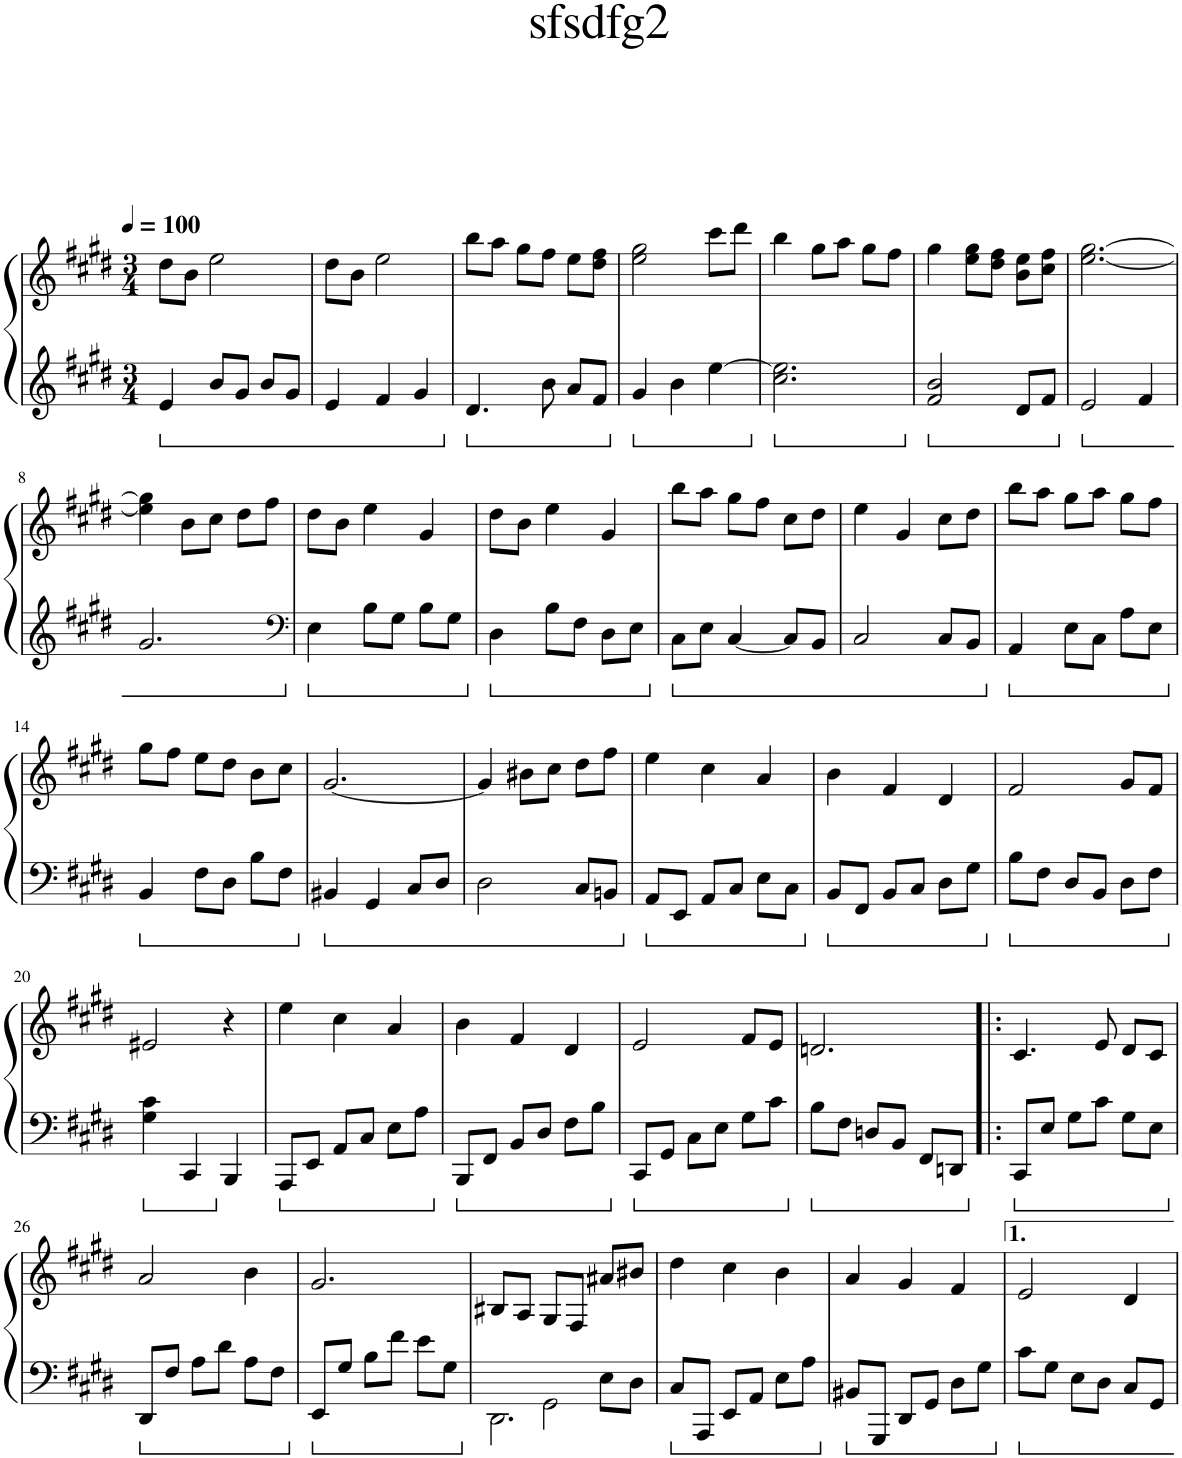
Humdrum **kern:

**kern	**kern
*part1	*part1
*staff2	*staff1
*I"Piano	*
*I'Pno.	*
*clefG2	*clefG2
*k[f#c#g#d#]	*k[f#c#g#d#]
*M3/4	*M3/4
*MM100	*MM100
=1	=1
4e/	8dd#\L
.	8b\J
8b/L	2ee\
8g#/J	.
8b/L	.
8g#/J	.
=2	=2
4e/	8dd#\L
.	8b\J
4f#/	2ee\
4g#/	.
=3	=3
4.d#/	8bb\L
.	8aa\J
.	8gg#\L
8b\	8ff#\J
8a/L	8ee\L
8f#/J	8dd#\ 8ff#\J
=4	=4
4g#/	2ee\ 2gg#\
4b\	.
[4ee\	8ccc#\L
.	8ddd#\J
=5	=5
2.cc#\ 2.ee\]	4bb\
.	8gg#\L
.	8aa\J
.	8gg#\L
.	8ff#\J
=6	=6
2f#/ 2b/	4gg#\
.	8ee\ 8gg#\L
.	8dd#\ 8ff#\J
8d#/L	8b\ 8ee\L
8f#/J	8cc#\ 8ff#\J
=7	=7
2e/	[2.ee\ [2.gg#\
4f#/	.
!!LO:LB:g=z
=8	=8
2.g#/	4ee\] 4gg#\]
.	8b\L
.	8cc#\J
.	8dd#\L
.	8ff#\J
=9	=9
*clefF4	*
4E\	8dd#\L
.	8b\J
8B\L	4ee\
8G#\J	.
8B\L	4g#/
8G#\J	.
=10	=10
4D#\	8dd#\L
.	8b\J
8B\L	4ee\
8F#\J	.
8D#\L	4g#/
8E\J	.
=11	=11
8C#\L	8bb\L
8E\J	8aa\J
[4C#/	8gg#\L
.	8ff#\J
8C#/L]	8cc#\L
8BB/J	8dd#\J
=12	=12
2C#/	4ee\
.	4g#/
8C#/L	8cc#\L
8BB/J	8dd#\J
=13	=13
4AA/	8bb\L
.	8aa\J
8E\L	8gg#\L
8C#\J	8aa\J
8A\L	8gg#\L
8E\J	8ff#\J
!!LO:LB:g=z
=14	=14
4BB/	8gg#\L
.	8ff#\J
8F#\L	8ee\L
8D#\J	8dd#\J
8B\L	8b\L
8F#\J	8cc#\J
=15	=15
4BB#X/	[2.g#/
4GG#/	.
8C#/L	.
8D#/J	.
=16	=16
2D#\	4g#/]
.	8b#X\L
.	8cc#\J
8C#/L	8dd#\L
8BBn/J	8ff#\J
=17	=17
8AA/L	4ee\
8EE/J	.
8AA/L	4cc#\
8C#/J	.
8E\L	4a/
8C#\J	.
=18	=18
8BB/L	4b\
8FF#/J	.
8BB/L	4f#/
8C#/J	.
8D#\L	4d#/
8G#\J	.
=19	=19
8B\L	2f#/
8F#\J	.
8D#/L	.
8BB/J	.
8D#\L	8g#/L
8F#\J	8f#/J
!!LO:LB:g=z
=20	=20
4G#\ 4c#\	2e#X/
4CC#/	.
4BBB/	4r
=21	=21
8AAA/L	4ee\
8EE/J	.
8AA/L	4cc#\
8C#/J	.
8E\L	4a/
8A\J	.
=22	=22
8BBB/L	4b\
8FF#/J	.
8BB/L	4f#/
8D#/J	.
8F#\L	4d#/
8B\J	.
=23	=23
8CC#/L	2e/
8GG#/J	.
8C#\L	.
8E\J	.
8G#\L	8f#/L
8c#\J	8e/J
=24	=24
8B\L	2.dn/
8F#\J	.
8Dn/L	.
8BB/J	.
8FF#/L	.
8DDn/J	.
=25!|:	=25!|:
8CC#/L	4.c#/
8E/J	.
8G#\L	.
8c#\J	8e/
8G#\L	8d#/L
8E\J	8c#/J
!!LO:LB:g=z
=26	=26
8DD#/L	2a/
8F#/J	.
8A\L	.
8d#\J	.
8A\L	4b\
8F#\J	.
=27	=27
8EE/L	2.g#/
8G#/J	.
8B\L	.
8f#\J	.
8e\L	.
8G#\J	.
=28	=28
*^	*
*	*^	*
2.DD#\	4ryy	2ryy	8B#X/L
.	.	.	8A/J
.	2GG#\	.	8G#/L
.	.	.	8F#/J
.	.	8E\L	8a#X/L
.	.	8D#\J	8b#X/J
*v	*v	*v	*
=29	=29
8C#/L	4dd#\
8AAA/J	.
8EE/L	4cc#\
8AA/J	.
8E\L	4b\
8A\J	.
=30	=30
8BB#X/L	4a/
8GGG#/J	.
8DD#/L	4g#/
8GG#/J	.
8D#\L	4f#/
8G#\J	.
=31	=31
8c#\L	2e/
8G#\J	.
8E\L	.
8D#\J	.
8C#/L	4d#/
8GG#/J	.
=	=
*-	*-
